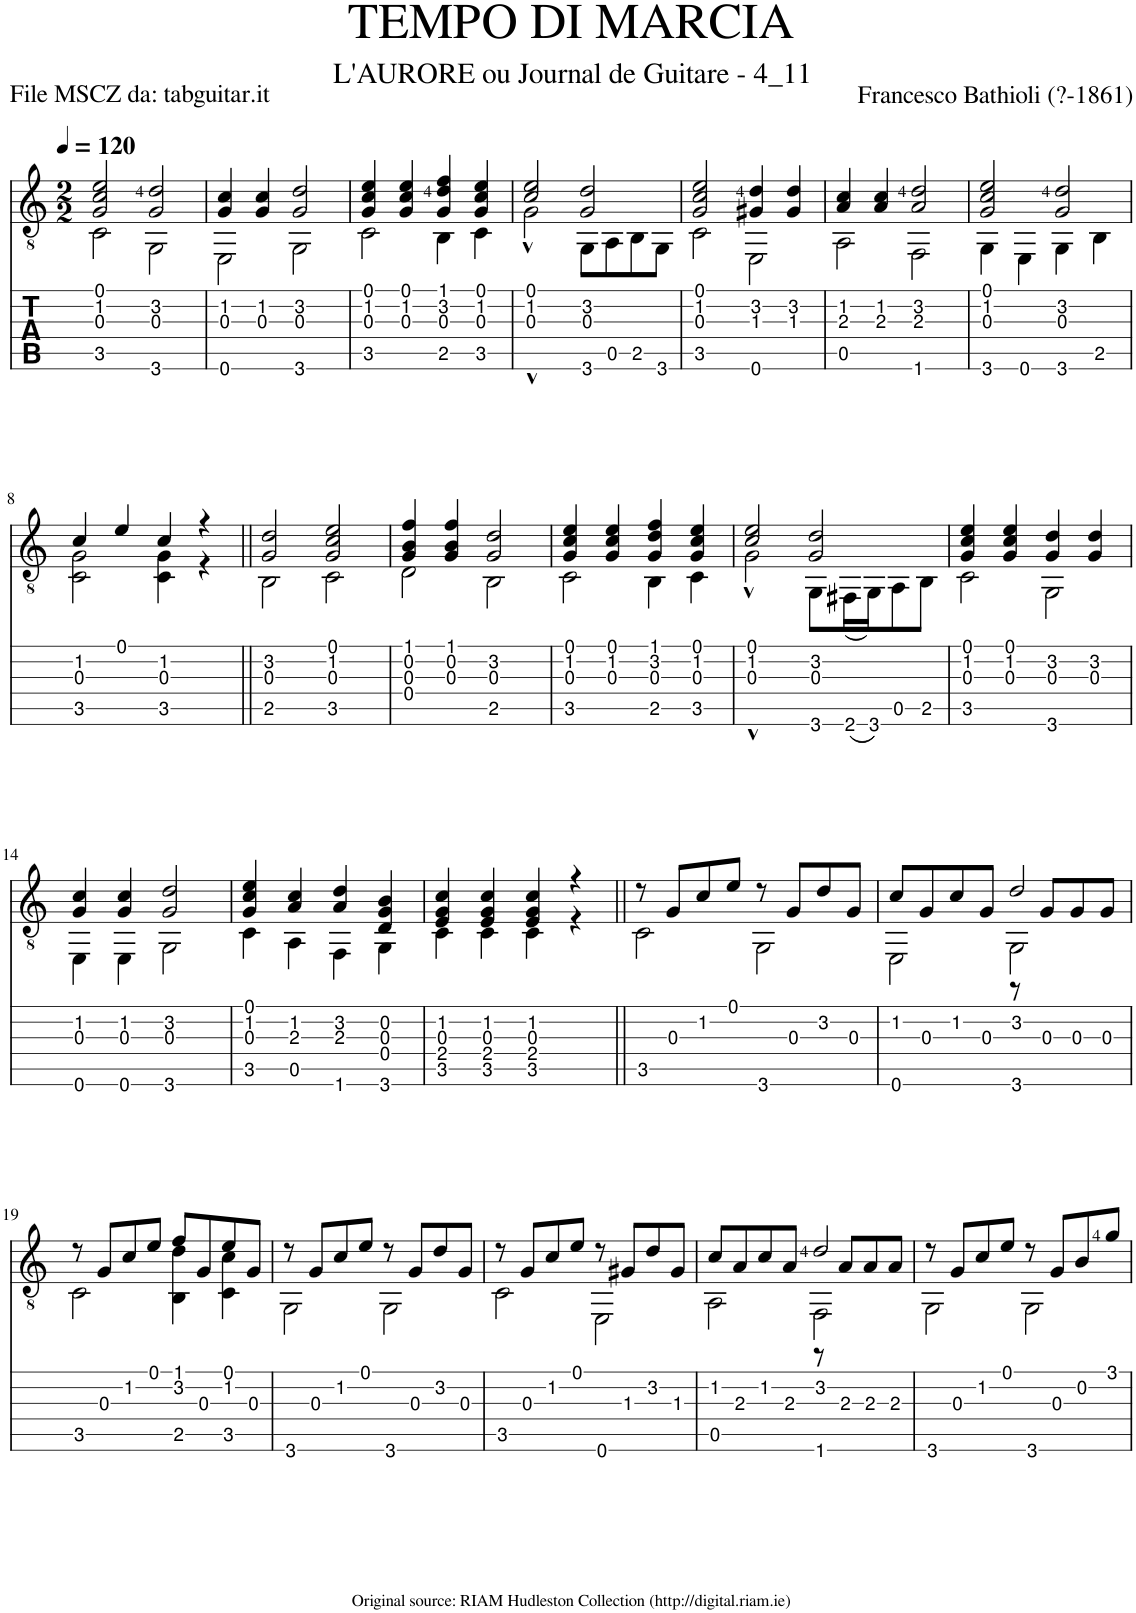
**kern	**kern
*part1	*part1
*staff2	*staff1
*I"Guitar	*
*I'Guit.	*
*stria6	*
*	*clefGv2
*k[]	*k[]
*M2/2	*M2/2
*MM120	*MM120
=1	=1
*^	*^
2G 2c 2e	2C	2G/ 2c/ 2e/	2C\
2G 2d	2GG	2G/ 2d/	2GG\
=2	=2	=2	=2
4G 4c	2EE	4G/ 4c/	2EE\
4G 4c	.	4G/ 4c/	.
2G 2d	2GG	2G/ 2d/	2GG\
=3	=3	=3	=3
4G 4c 4e	2C	4G/ 4c/ 4e/	2C\
4G 4c 4e	.	4G/ 4c/ 4e/	.
4G 4d 4f	4BB	4G/ 4d/ 4f/	4BB\
4G 4c 4e	4C	4G/ 4c/ 4e/	4C\
=4	=4	=4	=4
2c 2e	2G^^	2c/ 2e/	2G^^\
2G 2d	8GGL	2G/ 2d/	8GG\L
.	8AA	.	8AA\
.	8BB	.	8BB\
.	8GGJ	.	8GG\J
=5	=5	=5	=5
2G 2c 2e	2C	2G/ 2c/ 2e/	2C\
4G# 4d	2EE	4G#X/ 4d/	2EE\
4G# 4d	.	4G#/ 4d/	.
=6	=6	=6	=6
4A 4c	2AA	4A/ 4c/	2AA\
4A 4c	.	4A/ 4c/	.
2A 2d	2FF	2A/ 2d/	2FF\
=7	=7	=7	=7
2G 2c 2e	4GG	2G/ 2c/ 2e/	4GG\
.	4EE	.	4EE\
2G 2d	4GG	2G/ 2d/	4GG\
.	4BB	.	4BB\
!!LO:LB:g=z	!!
=8	=8	=8	=8
4c	2C 2G	4c/	2C\ 2G\
4e	.	4e/	.
4c	4C 4G	4c/	4C\ 4G\
4r	4r	4r	4r
=9||	=9||	=9||	=9||
2G 2d	2BB	2G/ 2d/	2BB\
2G 2c 2e	2C	2G/ 2c/ 2e/	2C\
=10	=10	=10	=10
4G 4B 4f	2D	4G/ 4B/ 4f/	2D\
4G 4B 4f	.	4G/ 4B/ 4f/	.
2G 2d	2BB	2G/ 2d/	2BB\
=11	=11	=11	=11
4G 4c 4e	2C	4G/ 4c/ 4e/	2C\
4G 4c 4e	.	4G/ 4c/ 4e/	.
4G 4d 4f	4BB	4G/ 4d/ 4f/	4BB\
4G 4c 4e	4C	4G/ 4c/ 4e/	4C\
=12	=12	=12	=12
2c 2e	2G^^	2c/ 2e/	2G^^\
2G 2d	8GGL	2G/ 2d/	8GG\L
.	16FF#L	.	(16FF#X\L
.	16GGJ	.	16GG\J)
.	8AA	.	8AA\
.	8BBJ	.	8BB\J
=13	=13	=13	=13
4G 4c 4e	2C	4G/ 4c/ 4e/	2C\
4G 4c 4e	.	4G/ 4c/ 4e/	.
4G 4d	2GG	4G/ 4d/	2GG\
4G 4d	.	4G/ 4d/	.
!!LO:LB:g=z	!!
=14	=14	=14	=14
4G 4c	4EE	4G/ 4c/	4EE\
4G 4c	4EE	4G/ 4c/	4EE\
2G 2d	2GG	2G/ 2d/	2GG\
=15	=15	=15	=15
4G 4c 4e	4C	4G/ 4c/ 4e/	4C\
4A 4c	4AA	4A/ 4c/	4AA\
4A 4d	4FF	4A/ 4d/	4FF\
4D 4G 4B	4GG	4D/ 4G/ 4B/	4GG\
=16	=16	=16	=16
4E 4G 4c	4C	4E/ 4G/ 4c/	4C\
4E 4G 4c	4C	4E/ 4G/ 4c/	4C\
4E 4G 4c	4C	4E/ 4G/ 4c/	4C\
4r	4r	4r	4r
=17||	=17||	=17||	=17||
8r	2C	8r	2C\
8GL	.	8G/L	.
8c	.	8c/	.
8eJ	.	8e/J	.
8r	2GG	8r	2GG\
8GL	.	8G/L	.
8d	.	8d/	.
8GJ	.	8G/J	.
=18	=18	=18	=18
*	*^	*	*^
8cL	2EE	2ryy	8c/L	2EE\	2ryy
8G	.	.	8G/	.	.
8c	.	.	8c/	.	.
8GJ	.	.	8G/J	.	.
2d	2GG	8r	2d/	2GG\	8r
.	.	8GL	.	.	8G/L
.	.	8G	.	.	8G/
.	.	8GJ	.	.	8G/J
*	*v	*v	*	*	*
*	*	*	*v	*v
!!LO:LB:g=z
=19	=19	=19	=19
8r	2C	8r	2C\
8GL	.	8G/L	.
8c	.	8c/	.
8eJ	.	8e/J	.
8fL	4BB 4d	8f/L	4BB\ 4d\
8G	.	8G/	.
8e	4C 4c	8e/	4C\ 4c\
8GJ	.	8G/J	.
=20	=20	=20	=20
8r	2GG	8r	2GG\
8GL	.	8G/L	.
8c	.	8c/	.
8eJ	.	8e/J	.
8r	2GG	8r	2GG\
8GL	.	8G/L	.
8d	.	8d/	.
8GJ	.	8G/J	.
=21	=21	=21	=21
8r	2C	8r	2C\
8GL	.	8G/L	.
8c	.	8c/	.
8eJ	.	8e/J	.
8r	2EE	8r	2EE\
8G#L	.	8G#X/L	.
8d	.	8d/	.
8G#J	.	8G#/J	.
=22	=22	=22	=22
*	*^	*	*^
8cL	2AA	2ryy	8c/L	2AA\	2ryy
8A	.	.	8A/	.	.
8c	.	.	8c/	.	.
8AJ	.	.	8A/J	.	.
2d	2FF	8r	2d/	2FF\	8r
.	.	8AL	.	.	8A/L
.	.	8A	.	.	8A/
.	.	8AJ	.	.	8A/J
*	*v	*v	*	*	*
*	*	*	*v	*v
=23	=23	=23	=23
8r	2GG	8r	2GG\
8GL	.	8G/L	.
8c	.	8c/	.
8eJ	.	8e/J	.
8r	2GG	8r	2GG\
8GL	.	8G/L	.
8B	.	8B/	.
8gJ	.	8g/J	.
*v	*v	*	*
*	*v	*v
=	=
*-	*-
